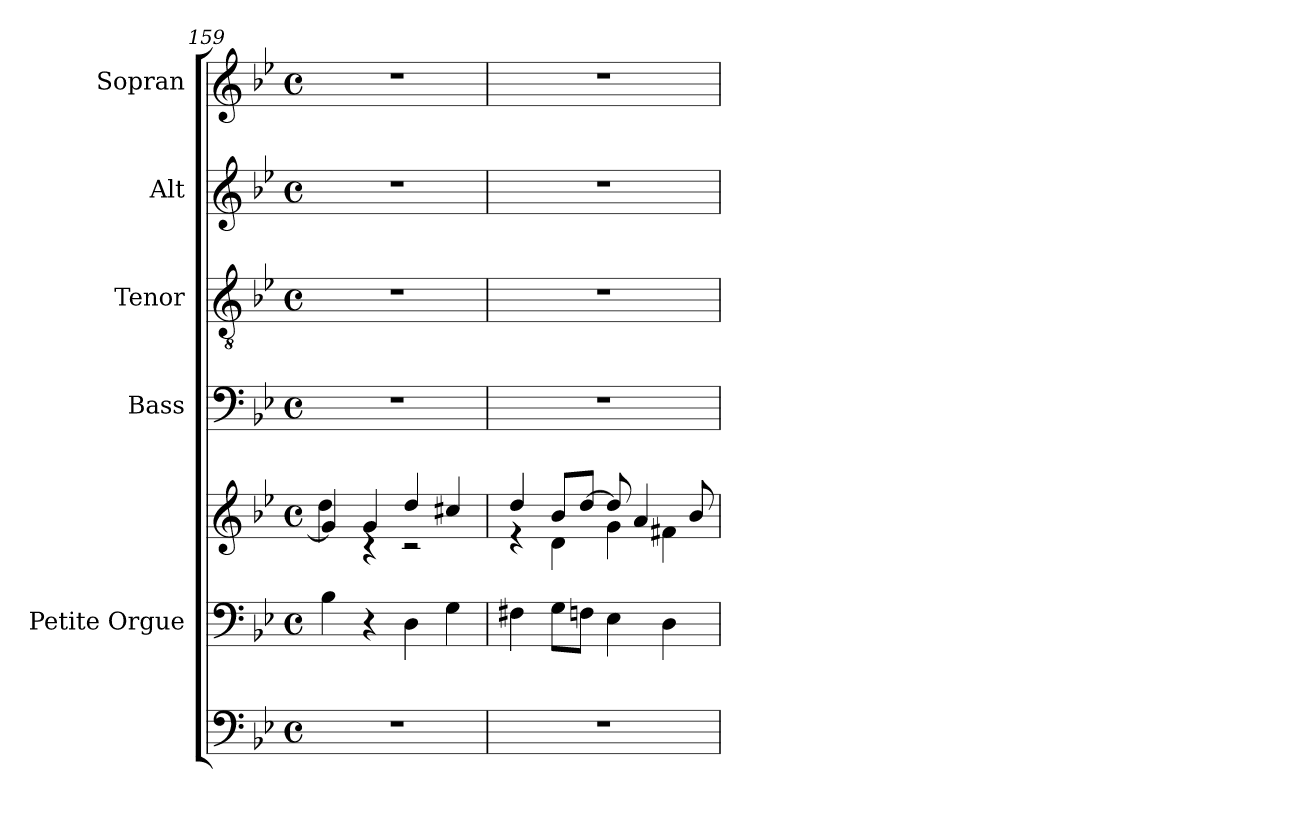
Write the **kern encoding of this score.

**kern	**kern	**kern	**kern	**kern	**kern	**kern
*part6	*part5	*part5	*part4	*part3	*part2	*part1
*staff7	*staff6	*staff5	*staff4	*staff3	*staff2	*staff1
*	*I"Petite Orgue	*	*I"Bass	*I"Tenor	*I"Alt	*I"Sopran
*	*I'Org. 1	*	*I'B.	*I'T.	*I'A.	*I'S.
*clefF4	*clefF4	*clefG2	*clefF4	*clefGv2	*clefG2	*clefG2
*k[b-e-]	*k[b-e-]	*k[b-e-]	*k[b-e-]	*k[b-e-]	*k[b-e-]	*k[b-e-]
*B-:	*B-:	*B-:	*B-:	*B-:	*B-:	*B-:
*M4/4	*M4/4	*M4/4	*M4/4	*M4/4	*M4/4	*M4/4
*met(c)	*met(c)	*met(c)	*met(c)	*met(c)	*met(c)	*met(c)
=159	=159	=159	=159	=159	=159	=159
*	*	*^	*	*	*	*
1r	4B-\	4g/]	4dd\	1r	1r	1r	1r
.	4r	4g/	4rB	.	.	.	.
.	4D\	4dd/	2rc	.	.	.	.
.	4G\	4cc#X/	.	.	.	.	.
=160	=160	=160	=160	=160	=160	=160	=160
1r	4F#X\	4dd/	4rd	1r	1r	1r	1r
.	8G\L	8b-/L	4d\	.	.	.	.
.	8Fn\J	[>8dd/J	.	.	.	.	.
.	4E-\	8dd/]	4g\	.	.	.	.
.	.	4a/	.	.	.	.	.
.	4D\	.	4f#X\	.	.	.	.
.	.	8b-/	.	.	.	.	.
*	*	*v	*v	*	*	*	*
=	=	=	=	=	=	=
*-	*-	*-	*-	*-	*-	*-
